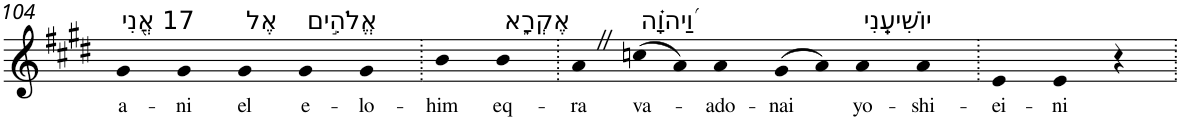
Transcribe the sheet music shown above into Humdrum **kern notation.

**kern	**text
*part1	*part1
*staff1	*staff1
*I"Piano	*
*I'Pno	*
!!LO:PB:g=z
*clefG2	*
*k[f#c#g#d#]	*
*E:	*
=104	=104
!LO:TX:a:t=17 אֲ֭נִי	!
!	!LO:LY:b
4g#	a-
!	!LO:LY:b
4g#	-ni
!LO:TX:a:t=אֶל	!
!	!LO:LY:b
4g#	el
!LO:TX:a:t=אֱלֹהִ֣ים	!
!	!LO:LY:b
4g#	e-
!	!LO:LY:b
4g#	-lo-
=105.	=105.
!	!LO:LY:b
4b	-him
!LO:TX:a:t=אֶקְרָ֑א	!
!	!LO:LY:b
4b	eq-
=106.	=106.
!	!LO:LY:b
4aZ	-ra
!LO:TX:a:t=וַ֝יהוָ֗ה	!
!	!LO:LY:b
(>8ccn	va-
8a)	.
!	!LO:LY:b
4a	-ado-
!	!LO:LY:b
(>8g#	-nai
8a)	.
!LO:TX:a:t=יוֹשִׁיעֵֽנִי	!
!	!LO:LY:b
4a	yo-
!	!LO:LY:b
4a	-shi-
=107.	=107.
!	!LO:LY:b
4e	-ei-
!	!LO:LY:b
4e	-ni
4r	.
=.	=.
*-	*-
